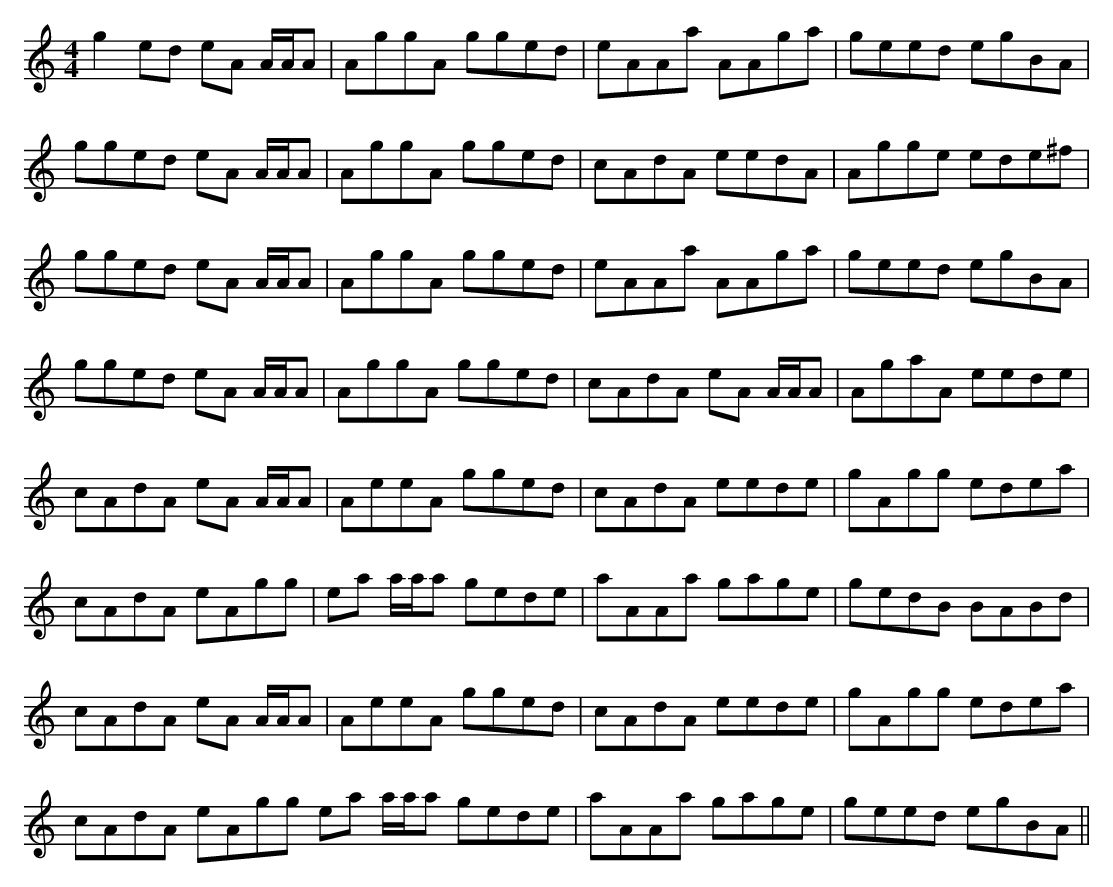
X:1
M:4/4
K:Amin
g2 ed eA A1/2A1/2A| AggA gged| eAAa AAga| geed egBA|
gged eA A1/2A1/2A | AggA gged | cAdA eedA | Agge ede^f |
 gged eA A1/2A1/2A | AggA gged | eAAa AAga | geed egBA |
gged eA A1/2A1/2A| AggA gged | cAdA eA A1/2A1/2A | AgaA eede|
cAdA eA A1/2A1/2A | AeeA gged | cAdA eede | gAgg edea |
cAdA eAgg | ea a1/2a1/2a gede | aAAa gage | gedB BABd |
cAdA eA A1/2A1/2A | AeeA gged | cAdA eede | gAgg edea |
cAdA eAgg ea a1/2a1/2a gede | aAAa gage | geed egBA ||
